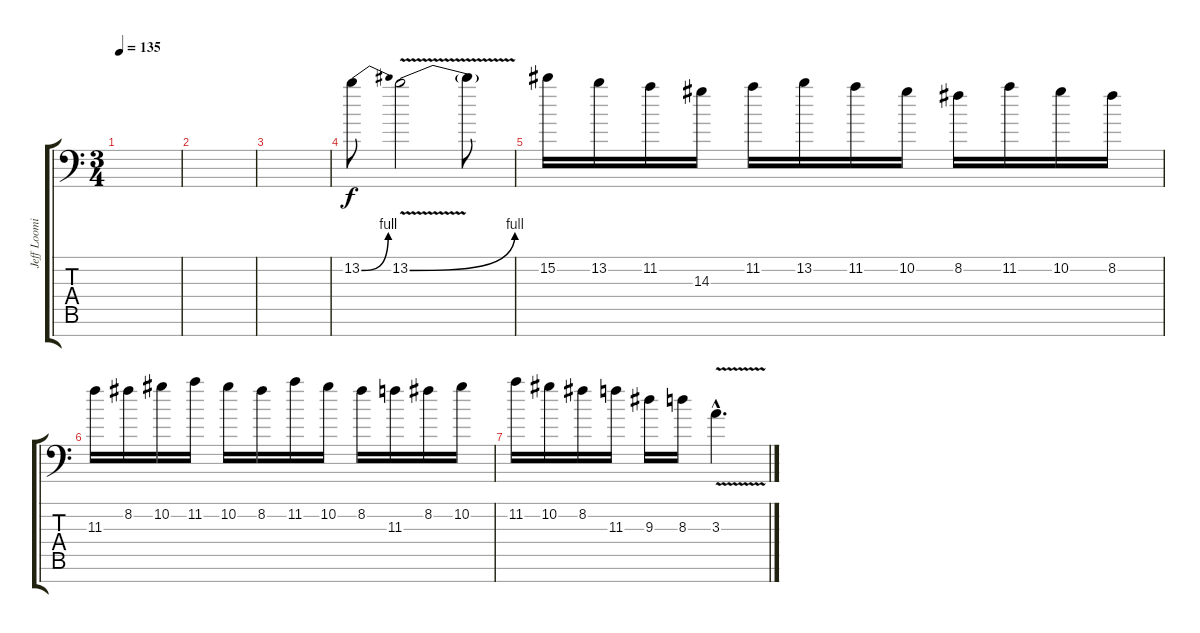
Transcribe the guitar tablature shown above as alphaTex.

\track ("Jeff Loomis Harmony" "Jeff Loomi") {instrument distortionguitar}
\staff {score tabs}
\tuning (Eb4 Bb3 Gb3 Db3 Ab2 Eb2 Bb1) {hide}
\ts (3 4)
\tempo 135
\clef f4
\ks c
|
|
|
13.2{be (bend 0 0 60 4)}.8 13.2{be (bend 0 0 60 4) v}.2 13.2{t}.8 |
15.2.16 13.2.16 11.2.16 14.3.16 11.2.16 13.2.16 11.2.16 10.2.16 8.2.16 11.2.16 10.2.16 8.2.16 |
11.3.16 8.2.16 10.2.16 11.2.16 10.2.16 8.2.16 11.2.16 10.2.16 8.2.16 11.3.16 8.2.16 10.2.16 |
11.2.16 10.2.16 8.2.16 11.3.16 9.3.16 8.3.16 3.3{v hac}.4{d}
